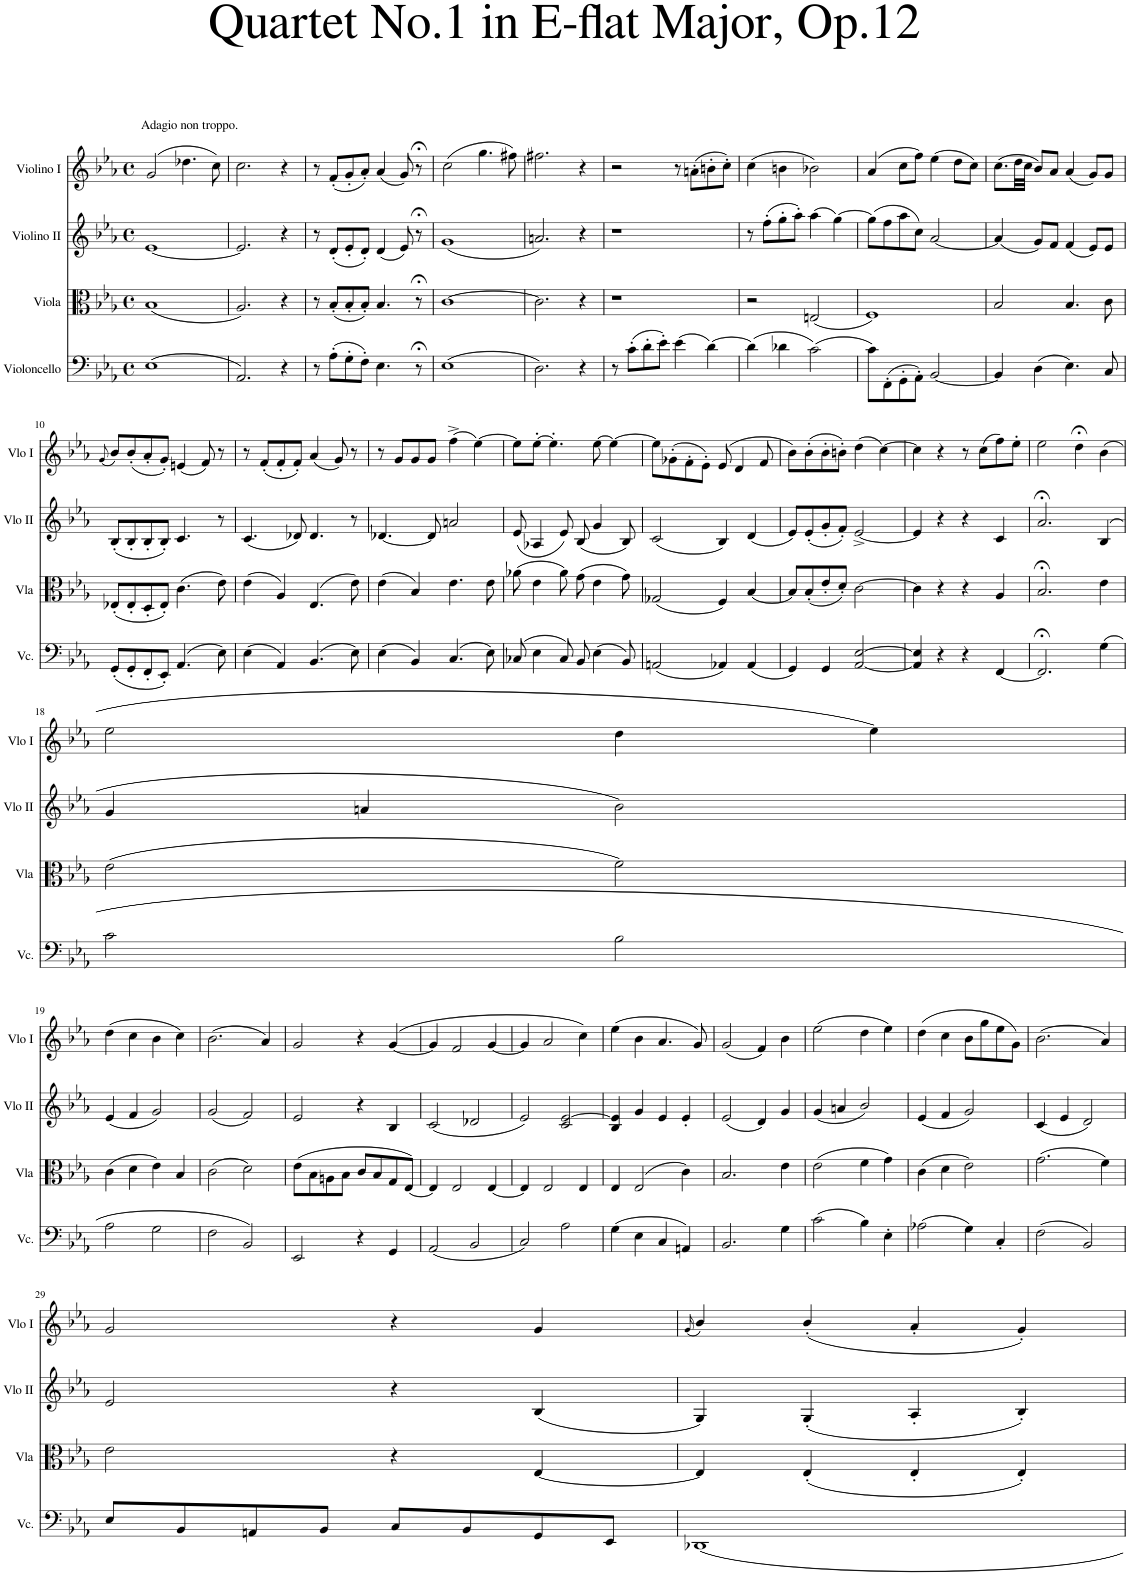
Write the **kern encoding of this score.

**kern	**kern	**kern	**kern
*part4	*part3	*part2	*part1
*staff4	*staff3	*staff2	*staff1
*I"Violoncello	*I"Viola	*I"Violino II	*I"Violino I
*I'Vc.	*I'Vla	*I'Vlo II	*I'Vlo I
*clefF4	*clefC3	*clefG2	*clefG2
*k[b-e-a-]	*k[b-e-a-]	*k[b-e-a-]	*k[b-e-a-]
*M4/4	*M4/4	*M4/4	*M4/4
*met(c)	*met(c)	*met(c)	*met(c)
=1	=1	=1	=1
!	!	!	!LO:TX:a:t=Adagio non troppo.
(1E-	(1B-	[1e-	(2g/
.	.	.	4.dd-X\
.	.	.	8cc\)
=2	=2	=2	=2
2.AA-/)	2.A-/)	2.e-/]	2.cc\
4r	4r	4r	4r
=3	=3	=3	=3
8r	8r	8r	8r
(8A-'\L	(8B-'/L	(8d'/L	(8f'/L
8G'\	8B-'/	8e-'/	8g'/
8F'\J)	8B-'/J)	8d'/J)	8a-'/J)
4.E-\	4.B-/	(4d/	(4a-/
.	.	8e-/)	8g/)
8r;<	8r;<	8r;<	8r;<
=4	=4	=4	=4
(1E-	[1c	(1g	(2cc\
.	.	.	4.gg\
.	.	.	8ff#X\)
=5	=5	=5	=5
2.D\)	2.c\]	2.an/)	2.ff#X\
4r	4r	4r	4r
=6	=6	=6	=6
8r	1r	1r	2r
(8c'\L	.	.	.
8d'\	.	.	.
8e-'\J)	.	.	.
(4e-\	.	.	8r
.	.	.	(8an'\L
[4d\)	.	.	8bn'\
.	.	.	8cc'\J)
=7	=7	=7	=7
(4d\]	2r	8r	(4cc\
.	.	(8ff'\L	.
4d-X\	.	8gg'\	4bn\
.	.	8aa-'\J)	.
(2c\)	(2En/	(4aa-\	2b-X\)
.	.	[4gg\)	.
=8	=8	=8	=8
8c\L)	1F)	(8gg\L]	(4a-/
(8FF'\	.	8ff\	.
8GG'\	.	8aa-\	8cc\L
8AA-'\J)	.	8cc\J)	8ff\J)
[2BB-/	.	[2a-/	(4ee-\
.	.	.	8dd\L
.	.	.	8cc\J)
=9	=9	=9	=9
4BB-/]	2B-/	(4a-/]	(8.cc\L
.	.	.	32dd\LL
.	.	.	32cc\JJJ
(4D\	.	8g/L)	8b-/L)
.	.	8f/J	8a-/J
4.E-\)	4.B-/	(4f/	(4a-/
.	.	8e-/L)	8g/L)
8C/	8c\	8e-/J	8g/J
!!LO:LB:g=z
=10	=10	=10	=10
.	.	.	(8qg/
(8GG'/L	(8E-X'/L	(8B-'/L	8b-/L)
8GG'/	8E-'/	8B-'/	(8b-'/
8FF'/	8D'/	8B-'/	8a-'/
8EE-'/J)	8E-'/J)	8B-'/J)	8g'/J)
(4.AA-/	(4.c\	4.c/	(4en/
.	.	.	8f/)
8E-\)	8e-\)	8r	8r
=11	=11	=11	=11
(4E-\	(4e-\	(4.c/	8r
.	.	.	(8f'/L
4AA-/)	4A-/)	.	8f'/
.	.	8d-X/)	8f'/J)
(4.BB-/	(4.E-/	4.d-/	(4a-/
.	.	.	8g/)
8E-\)	8e-\)	8r	8r
=12	=12	=12	=12
(4E-\	(4e-\	[4.d-X/	8r
.	.	.	8g/L
4BB-/)	4B-/)	.	8g/
.	.	8d-/]	8g/J
(4.C/	4.e-\	2an/	(4ff^\
.	.	.	[4ee-\)
8E-\)	8e-\	.	.
=13	=13	=13	=13
(8C-X/	(8a-X\	(8e-/	8ee-\L]
4E-\	4e-\	4A-X/	[8ee-'\J
.	.	.	4.ee-'\]
8C-/)	8a-\)	8e-/)	.
8BB-/	(8g\	(8B-/	.
(4E-\	4e-\	4g/	[8ee-\
.	.	.	4ee-\_
8BB-/)	8g\)	8B-/)	.
=14	=14	=14	=14
(2AAn/	(2G-X/	(2c/	8ee-\L]
.	.	.	(8g-X'\
.	.	.	8f'\
.	.	.	8e-'\J)
4AA-X/)	4F/)	4B-/)	(8e-/
.	.	.	4d/
(4AA-/	[4B-/	(4d/	.
.	.	.	8f/
=15	=15	=15	=15
4GG/)	8B-/L]	8e-/L)	8b-\L)
.	(8B-'/	(8e-'/	(8b-'\
4GG/	8e-'/	8g'/	8b-'\
.	8d'/J)	8f'/J)	8bn'\J)
[2AA-/ [2E-/	[2c\	[2e-^/	(4dd\
.	.	.	[4cc\)
=16	=16	=16	=16
4AA-/] 4E-/]	4c\]	4e-/]	4cc\]
4r	4r	4r	4r
4r	4r	4r	8r
.	.	.	(8cc\L
[4FF/	4A-/	4c/	8ff\)
.	.	.	8ee-'\J
=17	=17	=17	=17
2.FF;</]	2.B-;</	2.a-;</	2ee-\
.	.	.	4dd;<\
(4G\	4e-\	(4B-/	(4b-\
!!LO:LB:g=z
=18	=18	=18	=18
2c\	(2e-\	4g/	2ee-\
.	.	4an/	.
2B-\	2f\)	2b-\)	4dd\
.	.	.	4ee-\)
!!LO:LB:g=z
=19	=19	=19	=19
2A-\	(4c\	(4e-/	(4dd\
.	4d\	4f/	4cc\
2G\	4e-\)	2g/)	4b-\
.	4B-/	.	4cc\)
=20	=20	=20	=20
2F\	(2c\	(2g/	(2.b-\
2BB-/)	2d\)	2f/)	.
.	.	.	4a-/)
=21	=21	=21	=21
2EE-/	(8e-\L	2e-/	2g/
.	8B-\	.	.
.	8An\	.	.
.	8B-\J	.	.
4r	8c/L	4r	4r
.	8B-/	.	.
4GG/	8G/	4B-/	([4g/
.	[8E-/J)	.	.
=22	=22	=22	=22
(2AA-/	4E-/]	(2c/	4g/]
.	2E-/	.	2f/
2BB-/	.	2d-X/	.
.	[4E-/	.	[4g/
=23	=23	=23	=23
2C/)	4E-/]	2e-/)	4g/]
.	2E-/	.	2a-/
2A-\	.	2c/ [2e-/	.
.	4E-/	.	4cc\)
=24	=24	=24	=24
(4G\	4E-/	4B-/ 4e-/]	(4ee-\
4E-\	(2E-/	4g/	4b-\
4C/	.	4e-/	4.a-/
4AAn/)	4c\)	4e-'/	.
.	.	.	8g/)
=25	=25	=25	=25
2.BB-/	2.B-/	(2e-/	(2g/
.	.	4d/)	4f/)
4G\	4e-\	4g/	4b-\
=26	=26	=26	=26
(2c\	(2e-\	(4g/	(2ee-\
.	.	4an/	.
4B-\)	4f\	2b-/)	4dd\
4E-'\	4g\)	.	4ee-\)
=27	=27	=27	=27
(2A-X\	(4c\	(4e-/	(4dd\
.	4d\	4f/	4cc\
4G\)	2e-\)	2g/)	8b-\L
.	.	.	8gg\
4C'/	.	.	8ee-\
.	.	.	8g\J)
=28	=28	=28	=28
(2F\	(2.g\	(4c/	(2.b-\
.	.	4e-/	.
2BB-/)	.	2d/)	.
.	4f\)	.	4a-/)
!!LO:LB:g=z
=29	=29	=29	=29
8E-/L	2e-\	2e-/	2g/
8BB-/	.	.	.
8AAn/	.	.	.
8BB-/J	.	.	.
8C/L	4r	4r	4r
8BB-/	.	.	.
8GG/	[4E-/	(4B-/	4g/
8EE-/J	.	.	.
=30	=30	=30	=30
.	.	.	(16qg/
1DD-X	4E-/]	4G/)	4b-/)
.	(4E-'/	(4G'/	(4b-'/
.	4E-'/	4A-'/	4a-'/
.	4E-'/)	4B-'/)	4g'/)
=	=	=	=
*-	*-	*-	*-
